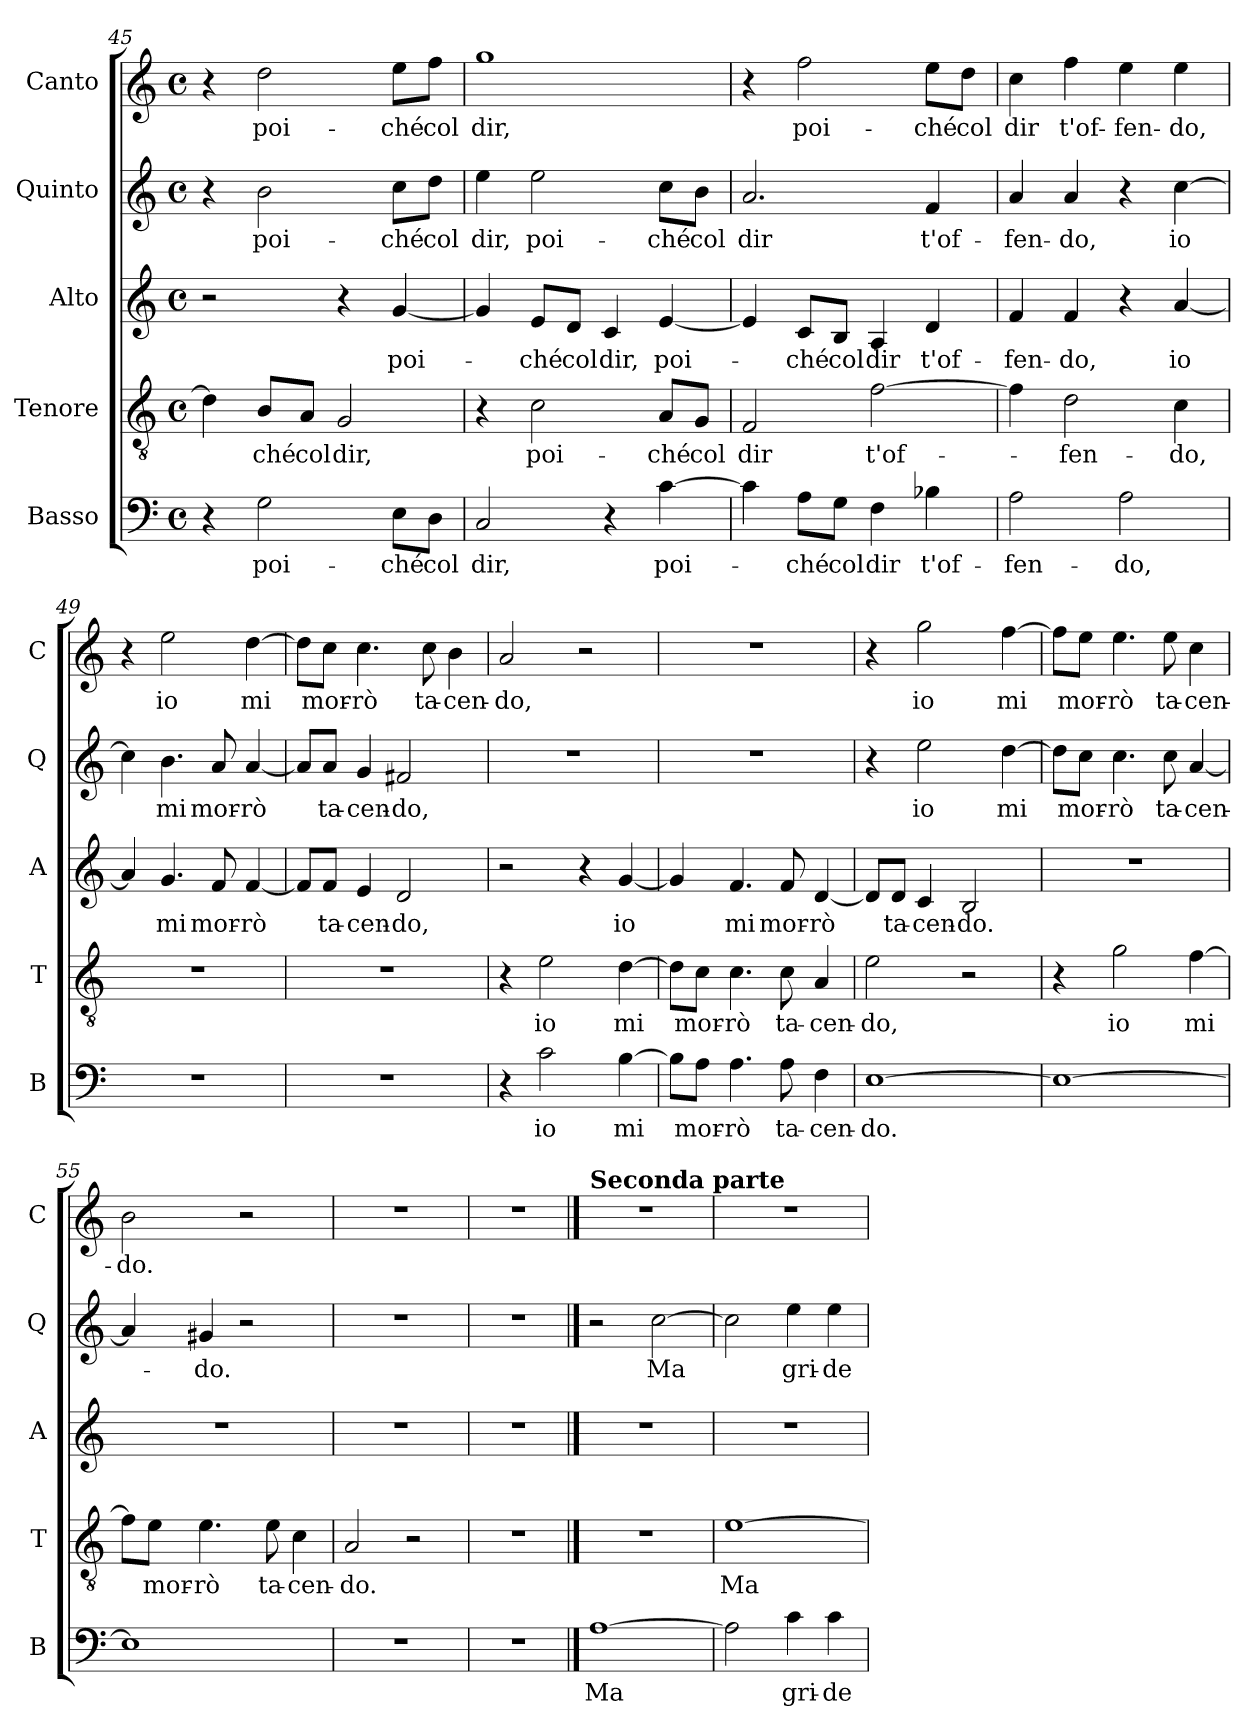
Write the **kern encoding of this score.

**kern	**text	**kern	**text	**kern	**text	**kern	**text	**kern	**text
*part5	*part5	*part4	*part4	*part3	*part3	*part2	*part2	*part1	*part1
*staff5	*staff5	*staff4	*staff4	*staff3	*staff3	*staff2	*staff2	*staff1	*staff1
*I"Basso	*	*I"Tenore	*	*I"Alto	*	*I"Quinto	*	*I"Canto	*
*I'B	*	*I'T	*	*I'A	*	*I'Q	*	*I'C	*
*clefF4	*	*clefGv2	*	*clefG2	*	*clefG2	*	*clefG2	*
*k[]	*	*k[]	*	*k[]	*	*k[]	*	*k[]	*
*C:	*	*C:	*	*C:	*	*C:	*	*C:	*
*M4/4	*	*M4/4	*	*M4/4	*	*M4/4	*	*M4/4	*
*met(c)	*	*met(c)	*	*met(c)	*	*met(c)	*	*met(c)	*
=45	=45	=45	=45	=45	=45	=45	=45	=45	=45
4r	.	4d\]	.	2r	.	4r	.	4r	.
!	!LO:LY:b	!	!LO:LY:b	!	!	!	!LO:LY:b	!	!LO:LY:b
2G\	poi-	8B/L	-ché	.	.	2b\	poi-	2dd\	poi-
!	!	!	!LO:LY:b	!	!	!	!	!	!
.	.	8A/J	col	.	.	.	.	.	.
!	!	!	!LO:LY:b	!	!	!	!	!	!
.	.	2G/	dir,	4r	.	.	.	.	.
!	!LO:LY:b	!	!	!	!LO:LY:b	!	!LO:LY:b	!	!LO:LY:b
8E\L	-ché	.	.	[4g/	poi-	8cc\L	-ché	8ee\L	-ché
!	!LO:LY:b	!	!	!	!	!	!LO:LY:b	!	!LO:LY:b
8D\J	col	.	.	.	.	8dd\J	col	8ff\J	col
=46	=46	=46	=46	=46	=46	=46	=46	=46	=46
!	!LO:LY:b	!	!	!	!	!	!LO:LY:b	!	!LO:LY:b
2C/	dir,	4r	.	4g/]	.	4ee\	dir,	1gg	dir,
!	!	!	!LO:LY:b	!	!LO:LY:b	!	!LO:LY:b	!	!
.	.	2c\	poi-	8e/L	-ché	2ee\	poi-	.	.
!	!	!	!	!	!LO:LY:b	!	!	!	!
.	.	.	.	8d/J	col	.	.	.	.
!	!	!	!	!	!LO:LY:b	!	!	!	!
4r	.	.	.	4c/	dir,	.	.	.	.
!	!LO:LY:b	!	!LO:LY:b	!	!LO:LY:b	!	!LO:LY:b	!	!
[4c\	poi-	8A/L	-ché	[4e/	poi-	8cc\L	-ché	.	.
!	!	!	!LO:LY:b	!	!	!	!LO:LY:b	!	!
.	.	8G/J	col	.	.	8b\J	col	.	.
=47	=47	=47	=47	=47	=47	=47	=47	=47	=47
!	!	!	!LO:LY:b	!	!	!	!LO:LY:b	!	!
4c\]	.	2F/	dir	4e/]	.	2.a/	dir	4r	.
!	!LO:LY:b	!	!	!	!LO:LY:b	!	!	!	!LO:LY:b
8A\L	-ché	.	.	8c/L	-ché	.	.	2ff\	poi-
!	!LO:LY:b	!	!	!	!LO:LY:b	!	!	!	!
8G\J	col	.	.	8B/J	col	.	.	.	.
!	!LO:LY:b	!	!LO:LY:b	!	!LO:LY:b	!	!	!	!
4F\	dir	[2f\	t'of-	4A/	dir	.	.	.	.
!	!LO:LY:b	!	!	!	!LO:LY:b	!	!LO:LY:b	!	!LO:LY:b
4B-X\	t'of-	.	.	4d/	t'of-	4f/	t'of-	8ee\L	-ché
!	!	!	!	!	!	!	!	!	!LO:LY:b
.	.	.	.	.	.	.	.	8dd\J	col
!!LO:LB:g=z
=48	=48	=48	=48	=48	=48	=48	=48	=48	=48
!	!LO:LY:b	!	!	!	!LO:LY:b	!	!LO:LY:b	!	!LO:LY:b
2A\	-fen-	4f\]	.	4f/	-fen-	4a/	-fen-	4cc\	dir
!	!	!	!LO:LY:b	!	!LO:LY:b	!	!LO:LY:b	!	!LO:LY:b
.	.	2d\	-fen-	4f/	-do,	4a/	-do,	4ff\	t'of-
!	!LO:LY:b	!	!	!	!	!	!	!	!LO:LY:b
2A\	-do,	.	.	4r	.	4r	.	4ee\	-fen-
!	!	!	!LO:LY:b	!	!LO:LY:b	!	!LO:LY:b	!	!LO:LY:b
.	.	4c\	-do,	[4a/	io	[4cc\	io	4ee\	-do,
=49	=49	=49	=49	=49	=49	=49	=49	=49	=49
1r	.	1r	.	4a/]	.	4cc\]	.	4r	.
!	!	!	!	!	!LO:LY:b	!	!LO:LY:b	!	!LO:LY:b
.	.	.	.	4.g/	mi	4.b\	mi	2ee\	io
!	!	!	!	!	!LO:LY:b	!	!LO:LY:b	!	!
.	.	.	.	8f/	mor-	8a/	mor-	.	.
!	!	!	!	!	!LO:LY:b	!	!LO:LY:b	!	!LO:LY:b
.	.	.	.	[4f/	-rò	[4a/	-rò	[4dd\	mi
=50	=50	=50	=50	=50	=50	=50	=50	=50	=50
1r	.	1r	.	8f/L]	.	8a/L]	.	8dd\L]	.
!	!	!	!	!	!LO:LY:b	!	!LO:LY:b	!	!LO:LY:b
.	.	.	.	8f/J	ta-	8a/J	ta-	8cc\J	mor-
!	!	!	!	!	!LO:LY:b	!	!LO:LY:b	!	!LO:LY:b
.	.	.	.	4e/	-cen-	4g/	-cen-	4.cc\	-rò
!	!	!	!	!	!LO:LY:b	!	!LO:LY:b	!	!
.	.	.	.	2d/	-do,	2f#X/	-do,	.	.
!	!	!	!	!	!	!	!	!	!LO:LY:b
.	.	.	.	.	.	.	.	8cc\	ta-
!	!	!	!	!	!	!	!	!	!LO:LY:b
.	.	.	.	.	.	.	.	4b\	-cen-
=51	=51	=51	=51	=51	=51	=51	=51	=51	=51
!	!	!	!	!	!	!	!	!	!LO:LY:b
4r	.	4r	.	2r	.	1r	.	2a/	-do,
!	!LO:LY:b	!	!LO:LY:b	!	!	!	!	!	!
2c\	io	2e\	io	.	.	.	.	.	.
.	.	.	.	4r	.	.	.	2r	.
!	!LO:LY:b	!	!LO:LY:b	!	!LO:LY:b	!	!	!	!
[4B\	mi	[4d\	mi	[4g/	io	.	.	.	.
=52	=52	=52	=52	=52	=52	=52	=52	=52	=52
8B\L]	.	8d\L]	.	4g/]	.	1r	.	1r	.
!	!LO:LY:b	!	!LO:LY:b	!	!	!	!	!	!
8A\J	mor-	8c\J	mor-	.	.	.	.	.	.
!	!LO:LY:b	!	!LO:LY:b	!	!LO:LY:b	!	!	!	!
4.A\	-rò	4.c\	-rò	4.f/	mi	.	.	.	.
!	!LO:LY:b	!	!LO:LY:b	!	!LO:LY:b	!	!	!	!
8A\	ta-	8c\	ta-	8f/	mor-	.	.	.	.
!	!LO:LY:b	!	!LO:LY:b	!	!LO:LY:b	!	!	!	!
4F\	-cen-	4A/	-cen-	[4d/	-rò	.	.	.	.
!!LO:LB:g=z
=53	=53	=53	=53	=53	=53	=53	=53	=53	=53
!	!LO:LY:b	!	!LO:LY:b	!	!	!	!	!	!
[1E	-do.	2e\	-do,	8d/L]	.	4r	.	4r	.
!	!	!	!	!	!LO:LY:b	!	!	!	!
.	.	.	.	8d/J	ta-	.	.	.	.
!	!	!	!	!	!LO:LY:b	!	!LO:LY:b	!	!LO:LY:b
.	.	.	.	4c/	-cen-	2ee\	io	2gg\	io
!	!	!	!	!	!LO:LY:b	!	!	!	!
.	.	2r	.	2B/	-do.	.	.	.	.
!	!	!	!	!	!	!	!LO:LY:b	!	!LO:LY:b
.	.	.	.	.	.	[4dd\	mi	[4ff\	mi
=54	=54	=54	=54	=54	=54	=54	=54	=54	=54
1E_	.	4r	.	1r	.	8dd\L]	.	8ff\L]	.
!	!	!	!	!	!	!	!LO:LY:b	!	!LO:LY:b
.	.	.	.	.	.	8cc\J	mor-	8ee\J	mor-
!	!	!	!LO:LY:b	!	!	!	!LO:LY:b	!	!LO:LY:b
.	.	2g\	io	.	.	4.cc\	-rò	4.ee\	-rò
!	!	!	!	!	!	!	!LO:LY:b	!	!LO:LY:b
.	.	.	.	.	.	8cc\	ta-	8ee\	ta-
!	!	!	!LO:LY:b	!	!	!	!LO:LY:b	!	!LO:LY:b
.	.	[4f\	mi	.	.	[4a/	-cen-	4cc\	-cen-
=55	=55	=55	=55	=55	=55	=55	=55	=55	=55
!	!	!	!	!	!	!	!	!	!LO:LY:b
1E]	.	8f\L]	.	1r	.	4a/]	.	2b\	-do.
!	!	!	!LO:LY:b	!	!	!	!	!	!
.	.	8e\J	mor-	.	.	.	.	.	.
!	!	!	!LO:LY:b	!	!	!	!LO:LY:b	!	!
.	.	4.e\	-rò	.	.	4g#X/	-do.	.	.
.	.	.	.	.	.	2r	.	2r	.
!	!	!	!LO:LY:b	!	!	!	!	!	!
.	.	8e\	ta-	.	.	.	.	.	.
!	!	!	!LO:LY:b	!	!	!	!	!	!
.	.	4c\	-cen-	.	.	.	.	.	.
=56	=56	=56	=56	=56	=56	=56	=56	=56	=56
!	!	!	!LO:LY:b	!	!	!	!	!	!
1r	.	2A/	-do.	1r	.	1r	.	1r	.
.	.	2r	.	.	.	.	.	.	.
=57	=57	=57	=57	=57	=57	=57	=57	=57	=57
1r	.	1r	.	1r	.	1r	.	1r	.
!!LO:PB:g=z
==58	==58	==58	==58	==58	==58	==58	==58	==58	==58
!	!	!	!	!	!	!	!	!LO:TX:a:B:t=Seconda parte	!
!	!LO:LY:b	!	!	!	!	!	!	!	!
[1A	Ma	1r	.	1r	.	2r	.	1r	.
!	!	!	!	!	!	!	!LO:LY:b	!	!
.	.	.	.	.	.	[2cc\	Ma	.	.
=59	=59	=59	=59	=59	=59	=59	=59	=59	=59
!	!	!	!LO:LY:b	!	!	!	!	!	!
2A\]	.	[1e	Ma	1r	.	2cc\]	.	1r	.
!	!LO:LY:b	!	!	!	!	!	!LO:LY:b	!	!
4c\	gri-	.	.	.	.	4ee\	gri-	.	.
!	!LO:LY:b	!	!	!	!	!	!LO:LY:b	!	!
4c\	-de-	.	.	.	.	4ee\	-de-	.	.
=	=	=	=	=	=	=	=	=	=
*-	*-	*-	*-	*-	*-	*-	*-	*-	*-
